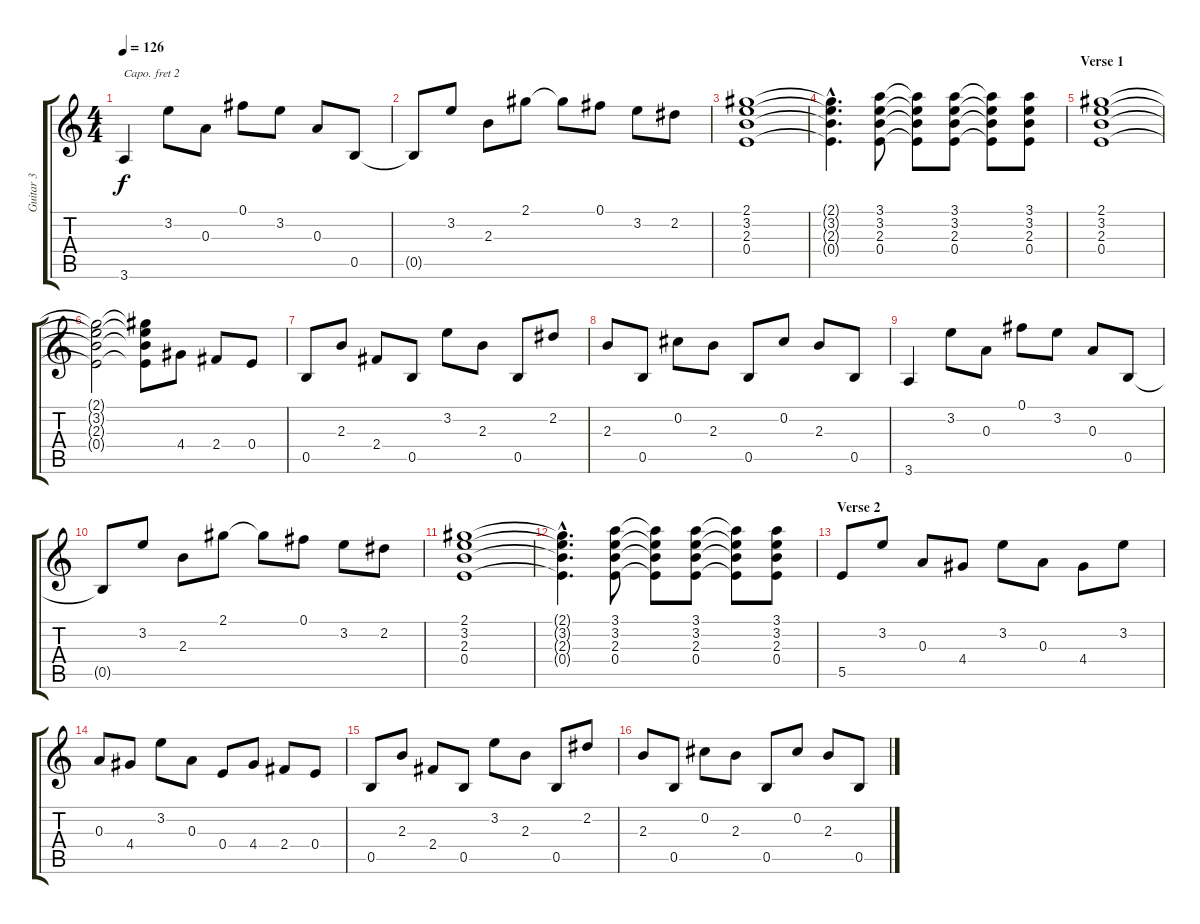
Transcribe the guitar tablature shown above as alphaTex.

\track ("Guitar 3" "Guitar 3") {instrument electricguitarclean}
\staff {score tabs}
\capo 2
\tuning (E4 B3 G3 D3 A2 E2) {hide}
\ts (4 4)
\tempo 126
\clef g2
\ks c
3.6.4{dy f} 3.2.8 0.3.8 0.1.8 3.2.8 0.3.8 0.5.8 |
0.5{t}.8 3.2.8 2.3.8 2.1.8 2.1{t}.8 0.1.8 3.2.8 2.2.8 |
(2.1 3.2 2.3 0.4).1 |
(2.1{hac t} 3.2{hac t} 2.3{hac t} 0.4{hac t}).4{d} (3.1 3.2 2.3 0.4).8 (3.1{t} 3.2{t} 2.3{t} 0.4{t}).8 (3.1 3.2 2.3 0.4).8 (3.1{t} 3.2{t} 2.3{t} 0.4{t}).8 (3.1 3.2 2.3 0.4).8 |
\section ("" "Verse 1")
(2.1 3.2 2.3 0.4).1 |
(2.1{t} 3.2{t} 2.3{t} 0.4{t}).2 (2.1{t} 3.2{t} 2.3{t} 0.4{t}).8 4.4.8 2.4.8 0.4.8 |
0.5.8 2.3.8 2.4.8 0.5.8 3.2.8 2.3.8 0.5.8 2.2.8 |
2.3.8 0.5.8 0.2.8 2.3.8 0.5.8 0.2.8 2.3.8 0.5.8 |
3.6.4 3.2.8 0.3.8 0.1.8 3.2.8 0.3.8 0.5.8 |
0.5{t}.8 3.2.8 2.3.8 2.1.8 2.1{t}.8 0.1.8 3.2.8 2.2.8 |
(2.1 3.2 2.3 0.4).1 |
(2.1{hac t} 3.2{hac t} 2.3{hac t} 0.4{hac t}).4{d} (3.1 3.2 2.3 0.4).8 (3.1{t} 3.2{t} 2.3{t} 0.4{t}).8 (3.1 3.2 2.3 0.4).8 (3.1{t} 3.2{t} 2.3{t} 0.4{t}).8 (3.1 3.2 2.3 0.4).8 |
\section ("" "Verse 2")
5.5.8 3.2.8 0.3.8 4.4.8 3.2.8 0.3.8 4.4.8 3.2.8 |
0.3.8 4.4.8 3.2.8 0.3.8 0.4.8 4.4.8 2.4.8 0.4.8 |
0.5.8 2.3.8 2.4.8 0.5.8 3.2.8 2.3.8 0.5.8 2.2.8 |
2.3.8 0.5.8 0.2.8 2.3.8 0.5.8 0.2.8 2.3.8 0.5.8
